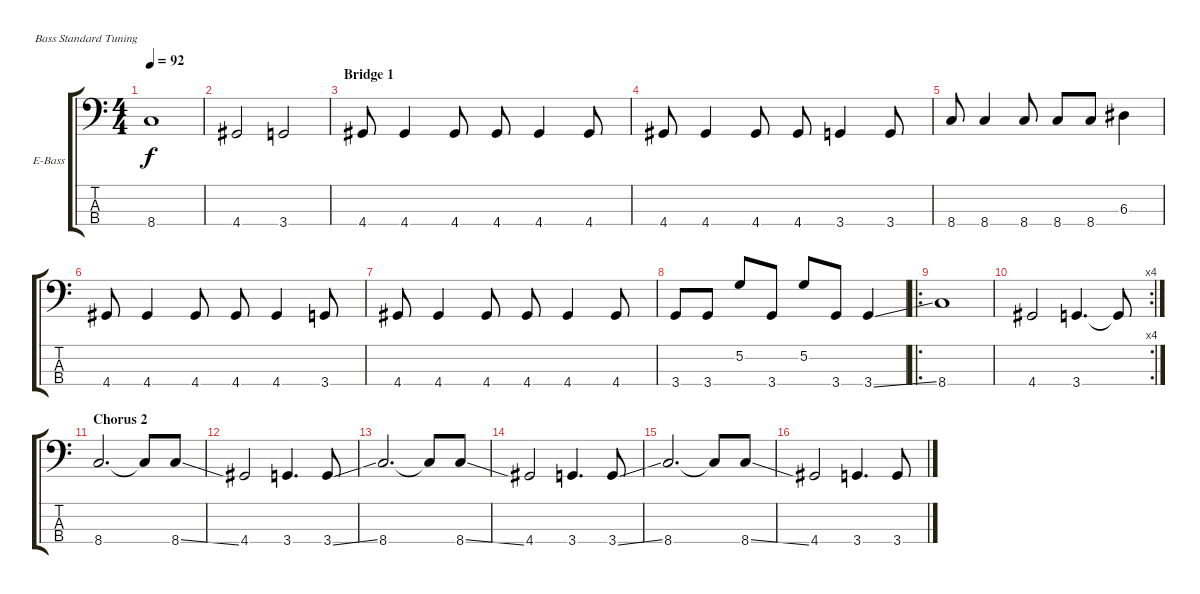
\bracketExtendMode groupsimilarinstruments
\firstSystemTrackNameOrientation horizontal
\otherSystemsTrackNameOrientation horizontal
\track ("Bass" "E-Bass") {instrument electricbasspick}
\staff {score tabs}
\tuning (G2 D2 A1 E1)
\ts (4 4)
\tempo 92
\clef f4
\ks c
8.4.1{dy f} |
4.4.2 3.4.2 |
\section ("" "Bridge 1")
4.4.8 4.4.4 4.4.8 4.4.8 4.4.4 4.4.8 |
4.4.8 4.4.4 4.4.8 4.4.8 3.4.4 3.4.8 |
8.4.8 8.4.4 8.4.8 8.4.8 8.4.8 6.3.4 |
4.4.8 4.4.4 4.4.8 4.4.8 4.4.4 3.4.8 |
4.4.8 4.4.4 4.4.8 4.4.8 4.4.4 4.4.8 |
3.4.8 3.4.8 5.2.8 3.4.8 5.2.8 3.4.8 3.4{ss}.4 |
\ro
8.4.1 |
\rc 4
4.4.2 3.4.4{d} 3.4{t}.8 |
\section ("" "Chorus 2")
8.4.2{d} 8.4{t}.8 8.4{ss}.8 |
4.4.2 3.4.4{d} 3.4{ss}.8 |
8.4.2{d} 8.4{t}.8 8.4{ss}.8 |
4.4.2 3.4.4{d} 3.4{ss}.8 |
8.4.2{d} 8.4{t}.8 8.4{ss}.8 |
4.4.2 3.4.4{d} 3.4{ss}.8
